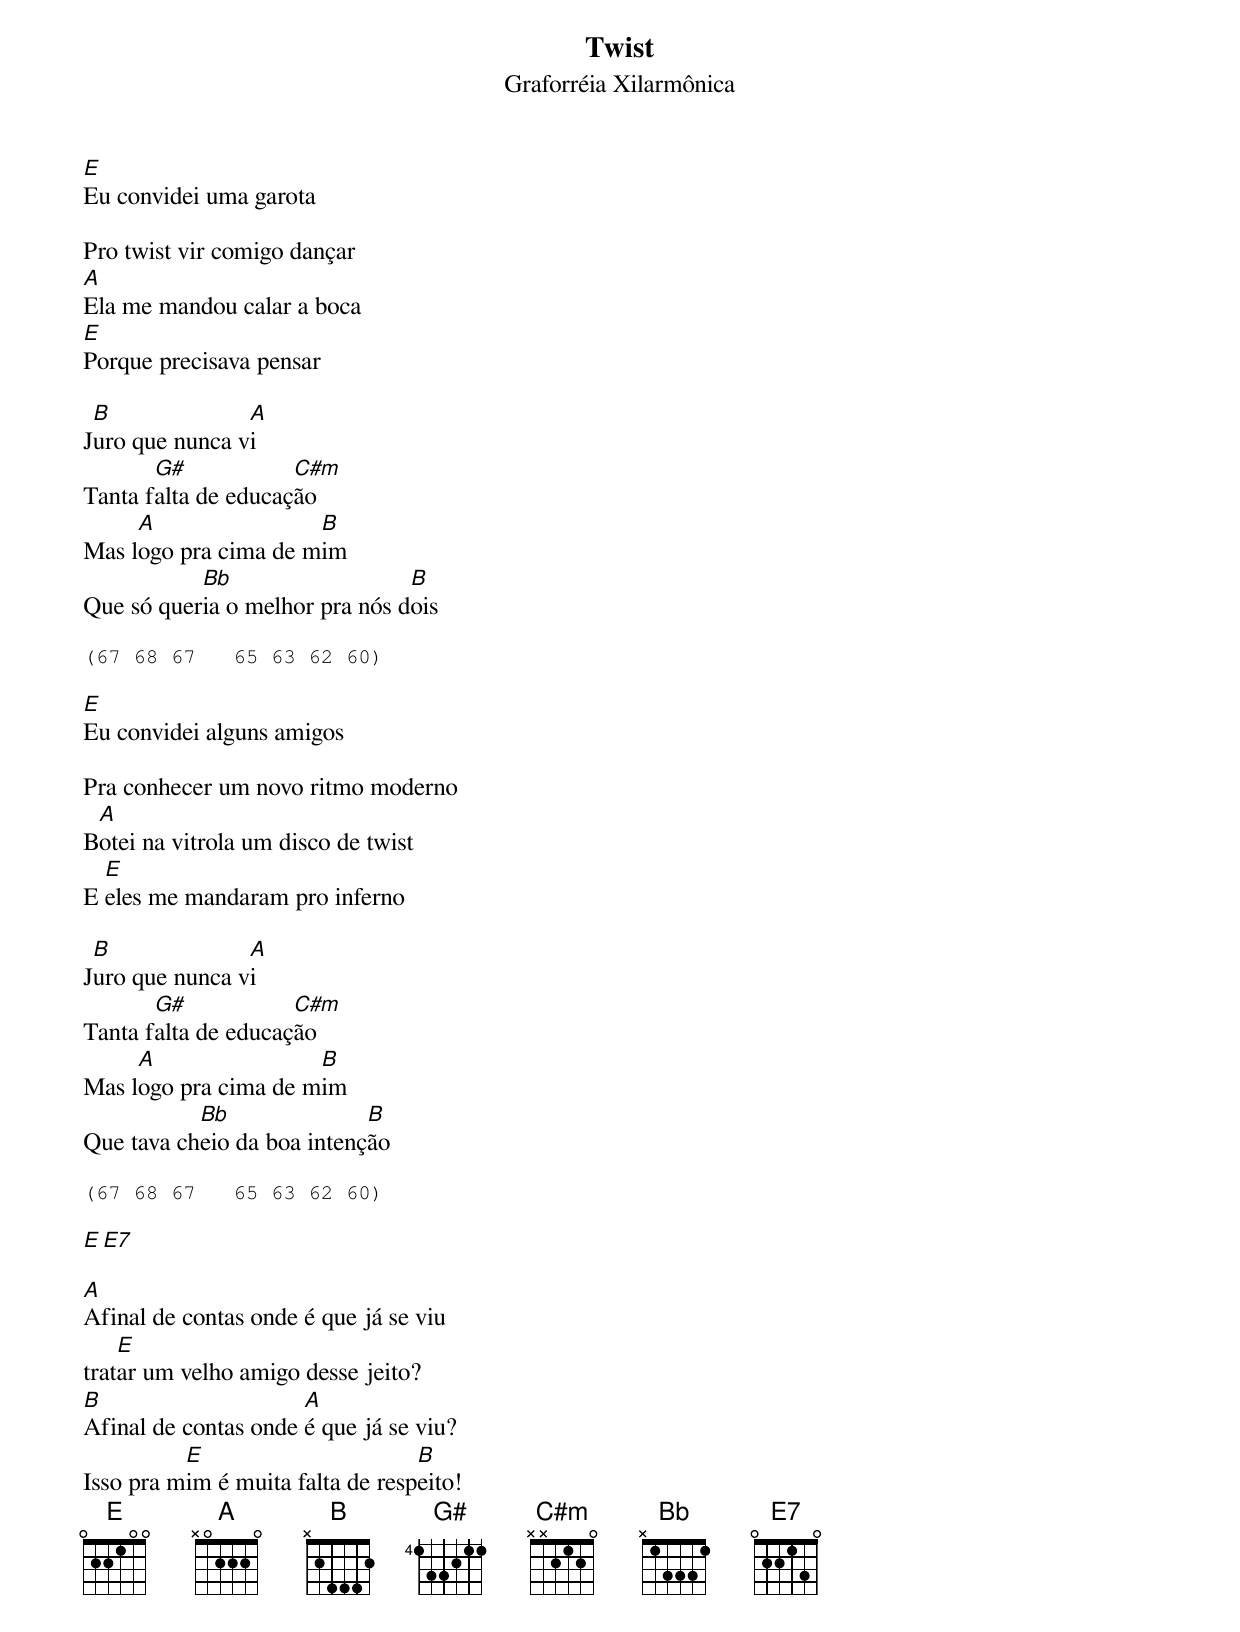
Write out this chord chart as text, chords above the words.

Twist
Graforréia Xilarmônica

E
Eu convidei uma garota

Pro twist vir comigo dançar
A
Ela me mandou calar a boca
E
Porque precisava pensar

 B              A
Juro que nunca vi
       G#            C#m
Tanta falta de educação
     A                B
Mas logo pra cima de mim
           Bb                   B
Que só queria o melhor pra nós dois

(67 68 67   65 63 62 60)

E
Eu convidei alguns amigos

Pra conhecer um novo ritmo moderno
 A
Botei na vitrola um disco de twist
  E
E eles me mandaram pro inferno

 B              A
Juro que nunca vi
       G#            C#m
Tanta falta de educação
     A                B
Mas logo pra cima de mim
           Bb               B
Que tava cheio da boa intenção

(67 68 67   65 63 62 60)

E E7

A
Afinal de contas onde é que já se viu
    E
tratar um velho amigo desse jeito?
B                     A
Afinal de contas onde é que já se viu?
          E                       B
Isso pra mim é muita falta de respeito!
